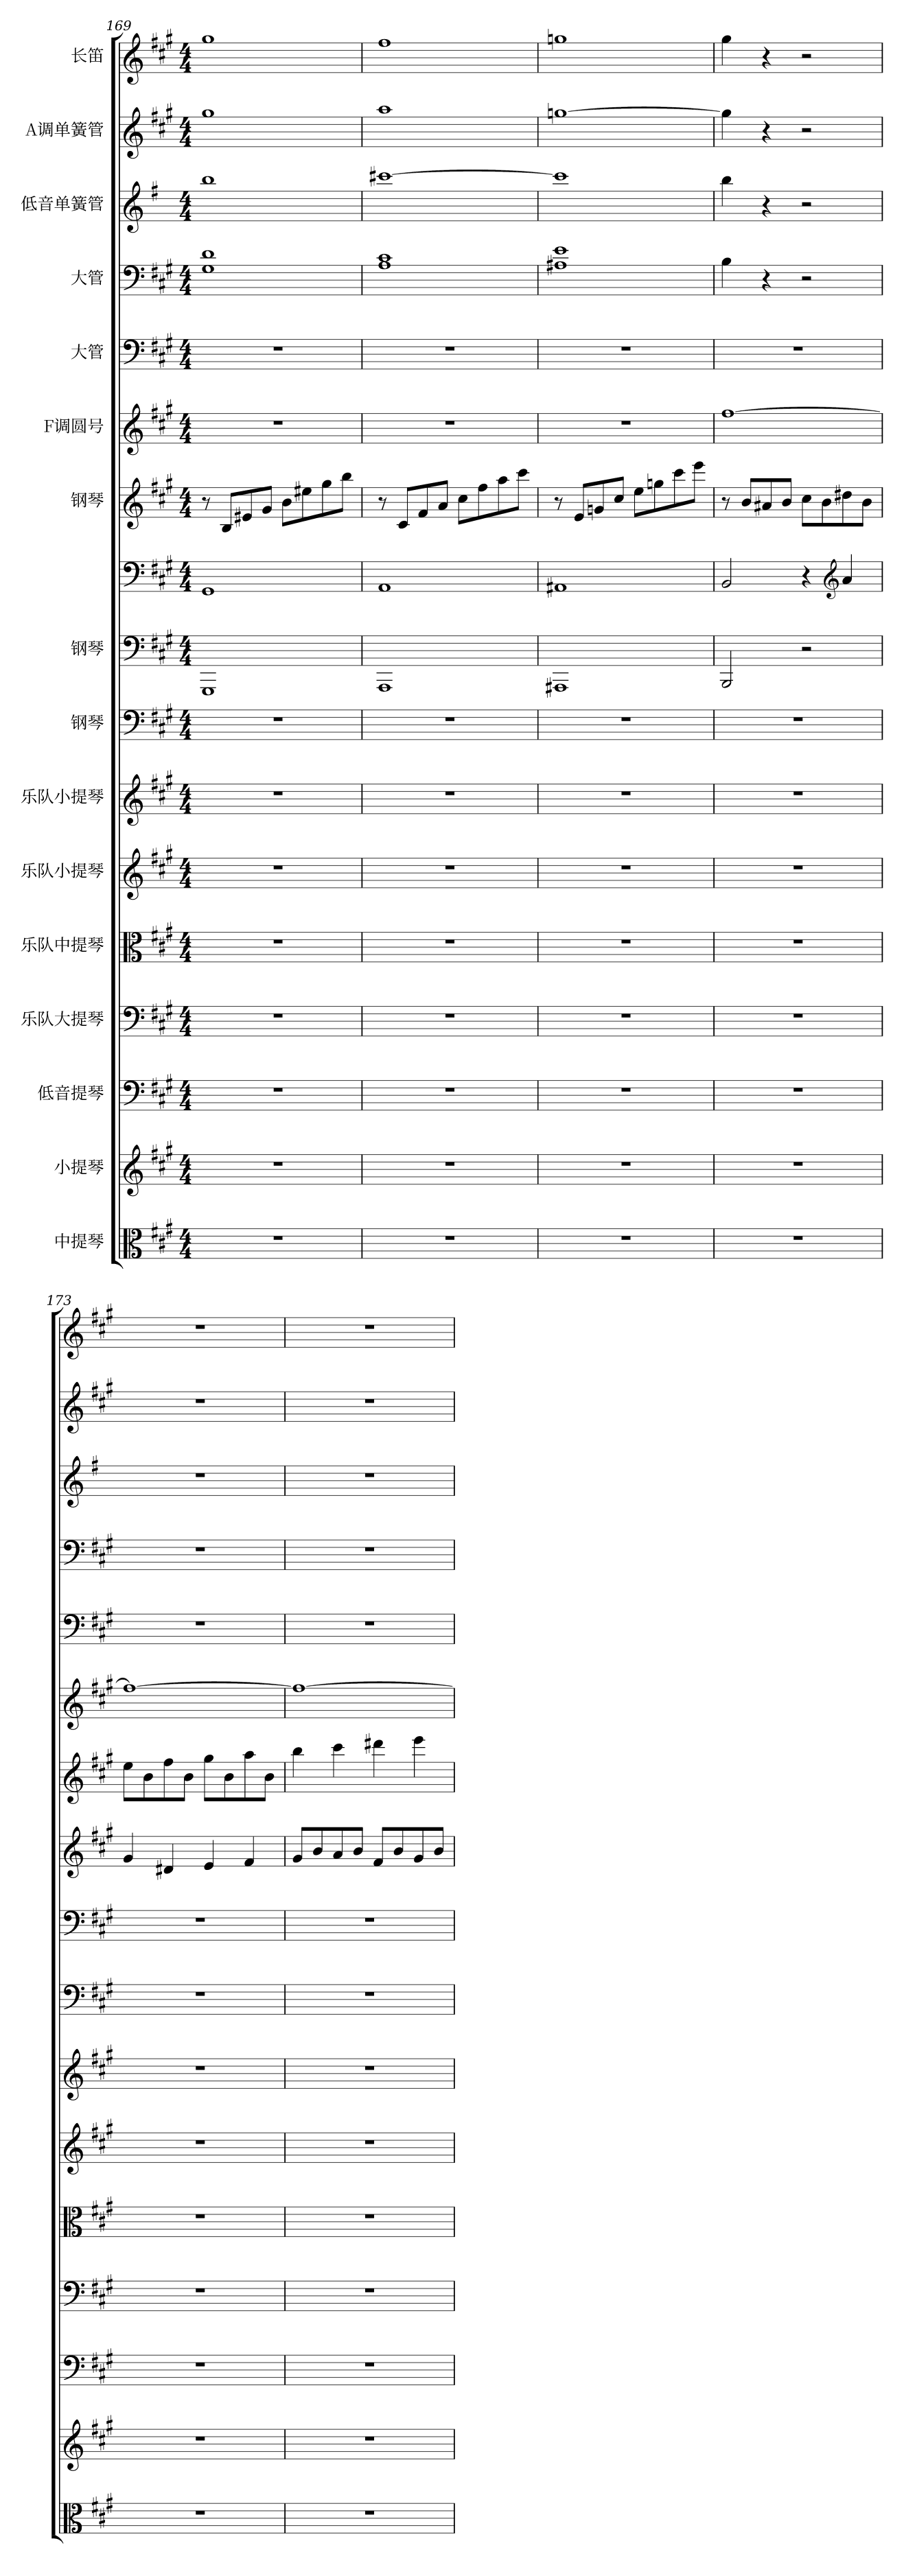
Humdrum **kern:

**kern	**kern	**kern	**kern	**kern	**kern	**kern	**kern	**kern	**kern	**kern	**kern	**kern	**kern	**kern	**kern	**kern
*part16	*part15	*part14	*part13	*part12	*part11	*part10	*part9	*part8	*part8	*part7	*part6	*part5	*part4	*part3	*part2	*part1
*staff17	*staff16	*staff15	*staff14	*staff13	*staff12	*staff11	*staff10	*staff9	*staff8	*staff7	*staff6	*staff5	*staff4	*staff3	*staff2	*staff1
*I"中提琴	*I"小提琴	*I"低音提琴	*I"乐队大提琴	*I"乐队中提琴	*I"乐队小提琴	*I"乐队小提琴	*I"钢琴	*I"钢琴	*	*I"钢琴	*I"F调圆号	*I"大管	*I"大管	*I"低音单簧管	*I"A调单簧管	*I"长笛
*clefC3	*clefG2	*clefF4	*clefF4	*clefC3	*clefG2	*clefG2	*clefF4	*clefF4	*clefF4	*clefG2	*clefG2	*clefF4	*clefF4	*clefG2	*clefG2	*clefG2
*	*	*ITrd7c12	*	*	*	*	*	*	*	*	*ITrd4c7	*	*	*ITrd8c14	*ITrd2c3	*
*k[f#c#g#]	*k[f#c#g#]	*k[f#c#g#]	*k[f#c#g#]	*k[f#c#g#]	*k[f#c#g#]	*k[f#c#g#]	*k[f#c#g#]	*k[f#c#g#]	*k[f#c#g#]	*k[f#c#g#]	*k[f#c#]	*k[f#c#g#]	*k[f#c#g#]	*k[f#]	*k[f#c#g#d#a#e#]	*k[f#c#g#]
*M4/4	*M4/4	*M4/4	*M4/4	*M4/4	*M4/4	*M4/4	*M4/4	*M4/4	*M4/4	*M4/4	*M4/4	*M4/4	*M4/4	*M4/4	*M4/4	*M4/4
=169	=169	=169	=169	=169	=169	=169	=169	=169	=169	=169	=169	=169	=169	=169	=169	=169
1r	1r	1r	1r	1r	1r	1r	1r	1GGG#	1GG#	8r	1r	1r	1G# 1d	1b	1ee#	1gg#
.	.	.	.	.	.	.	.	.	.	8B/L	.	.	.	.	.	.
.	.	.	.	.	.	.	.	.	.	8e#X/	.	.	.	.	.	.
.	.	.	.	.	.	.	.	.	.	8g#/J	.	.	.	.	.	.
.	.	.	.	.	.	.	.	.	.	8b\L	.	.	.	.	.	.
.	.	.	.	.	.	.	.	.	.	8ee#X\	.	.	.	.	.	.
.	.	.	.	.	.	.	.	.	.	8gg#\	.	.	.	.	.	.
.	.	.	.	.	.	.	.	.	.	8bb\J	.	.	.	.	.	.
=170	=170	=170	=170	=170	=170	=170	=170	=170	=170	=170	=170	=170	=170	=170	=170	=170
1r	1r	1r	1r	1r	1r	1r	1r	1AAA	1AA	8r	1r	1r	1A 1c#	[1cc#X	1ff#	1ff#
.	.	.	.	.	.	.	.	.	.	8c#/L	.	.	.	.	.	.
.	.	.	.	.	.	.	.	.	.	8f#/	.	.	.	.	.	.
.	.	.	.	.	.	.	.	.	.	8a/J	.	.	.	.	.	.
.	.	.	.	.	.	.	.	.	.	8cc#\L	.	.	.	.	.	.
.	.	.	.	.	.	.	.	.	.	8ff#\	.	.	.	.	.	.
.	.	.	.	.	.	.	.	.	.	8aa\	.	.	.	.	.	.
.	.	.	.	.	.	.	.	.	.	8ccc#\J	.	.	.	.	.	.
=171	=171	=171	=171	=171	=171	=171	=171	=171	=171	=171	=171	=171	=171	=171	=171	=171
1r	1r	1r	1r	1r	1r	1r	1r	1AAA#X	1AA#X	8r	1r	1r	1A#X 1e	1cc#]	[1een	1ggn
.	.	.	.	.	.	.	.	.	.	8e/L	.	.	.	.	.	.
.	.	.	.	.	.	.	.	.	.	8gn/	.	.	.	.	.	.
.	.	.	.	.	.	.	.	.	.	8cc#/J	.	.	.	.	.	.
.	.	.	.	.	.	.	.	.	.	8ee\L	.	.	.	.	.	.
.	.	.	.	.	.	.	.	.	.	8ggn\	.	.	.	.	.	.
.	.	.	.	.	.	.	.	.	.	8ccc#\	.	.	.	.	.	.
.	.	.	.	.	.	.	.	.	.	8eee\J	.	.	.	.	.	.
!!LO:PB:g=z
=172	=172	=172	=172	=172	=172	=172	=172	=172	=172	=172	=172	=172	=172	=172	=172	=172
1r	1r	1r	1r	1r	1r	1r	1r	2BBB/	2BB/	8r	[1b	1r	4B\	4b\	4ee\]	4gg#\
.	.	.	.	.	.	.	.	.	.	8b/L	.	.	.	.	.	.
.	.	.	.	.	.	.	.	.	.	8a#X/	.	.	4r	4r	4r	4r
.	.	.	.	.	.	.	.	.	.	8b/J	.	.	.	.	.	.
.	.	.	.	.	.	.	.	2r	4r	8cc#\L	.	.	2r	2r	2r	2r
.	.	.	.	.	.	.	.	.	.	8b\	.	.	.	.	.	.
*	*	*	*	*	*	*	*	*	*clefG2	*	*	*	*	*	*	*
.	.	.	.	.	.	.	.	.	4a/	8dd#X\	.	.	.	.	.	.
.	.	.	.	.	.	.	.	.	.	8b\J	.	.	.	.	.	.
=173	=173	=173	=173	=173	=173	=173	=173	=173	=173	=173	=173	=173	=173	=173	=173	=173
1r	1r	1r	1r	1r	1r	1r	1r	1r	4g#/	8ee\L	1b_	1r	1r	1r	1r	1r
.	.	.	.	.	.	.	.	.	.	8b\	.	.	.	.	.	.
.	.	.	.	.	.	.	.	.	4d#X/	8ff#\	.	.	.	.	.	.
.	.	.	.	.	.	.	.	.	.	8b\J	.	.	.	.	.	.
.	.	.	.	.	.	.	.	.	4e/	8gg#\L	.	.	.	.	.	.
.	.	.	.	.	.	.	.	.	.	8b\	.	.	.	.	.	.
.	.	.	.	.	.	.	.	.	4f#/	8aa\	.	.	.	.	.	.
.	.	.	.	.	.	.	.	.	.	8b\J	.	.	.	.	.	.
=174	=174	=174	=174	=174	=174	=174	=174	=174	=174	=174	=174	=174	=174	=174	=174	=174
1r	1r	1r	1r	1r	1r	1r	1r	1r	8g#/L	4bb\	1b_	1r	1r	1r	1r	1r
.	.	.	.	.	.	.	.	.	8b/	.	.	.	.	.	.	.
.	.	.	.	.	.	.	.	.	8a/	4ccc#\	.	.	.	.	.	.
.	.	.	.	.	.	.	.	.	8b/J	.	.	.	.	.	.	.
.	.	.	.	.	.	.	.	.	8f#/L	4ddd#X\	.	.	.	.	.	.
.	.	.	.	.	.	.	.	.	8b/	.	.	.	.	.	.	.
.	.	.	.	.	.	.	.	.	8g#/	4eee\	.	.	.	.	.	.
.	.	.	.	.	.	.	.	.	8b/J	.	.	.	.	.	.	.
=	=	=	=	=	=	=	=	=	=	=	=	=	=	=	=	=
*-	*-	*-	*-	*-	*-	*-	*-	*-	*-	*-	*-	*-	*-	*-	*-	*-
